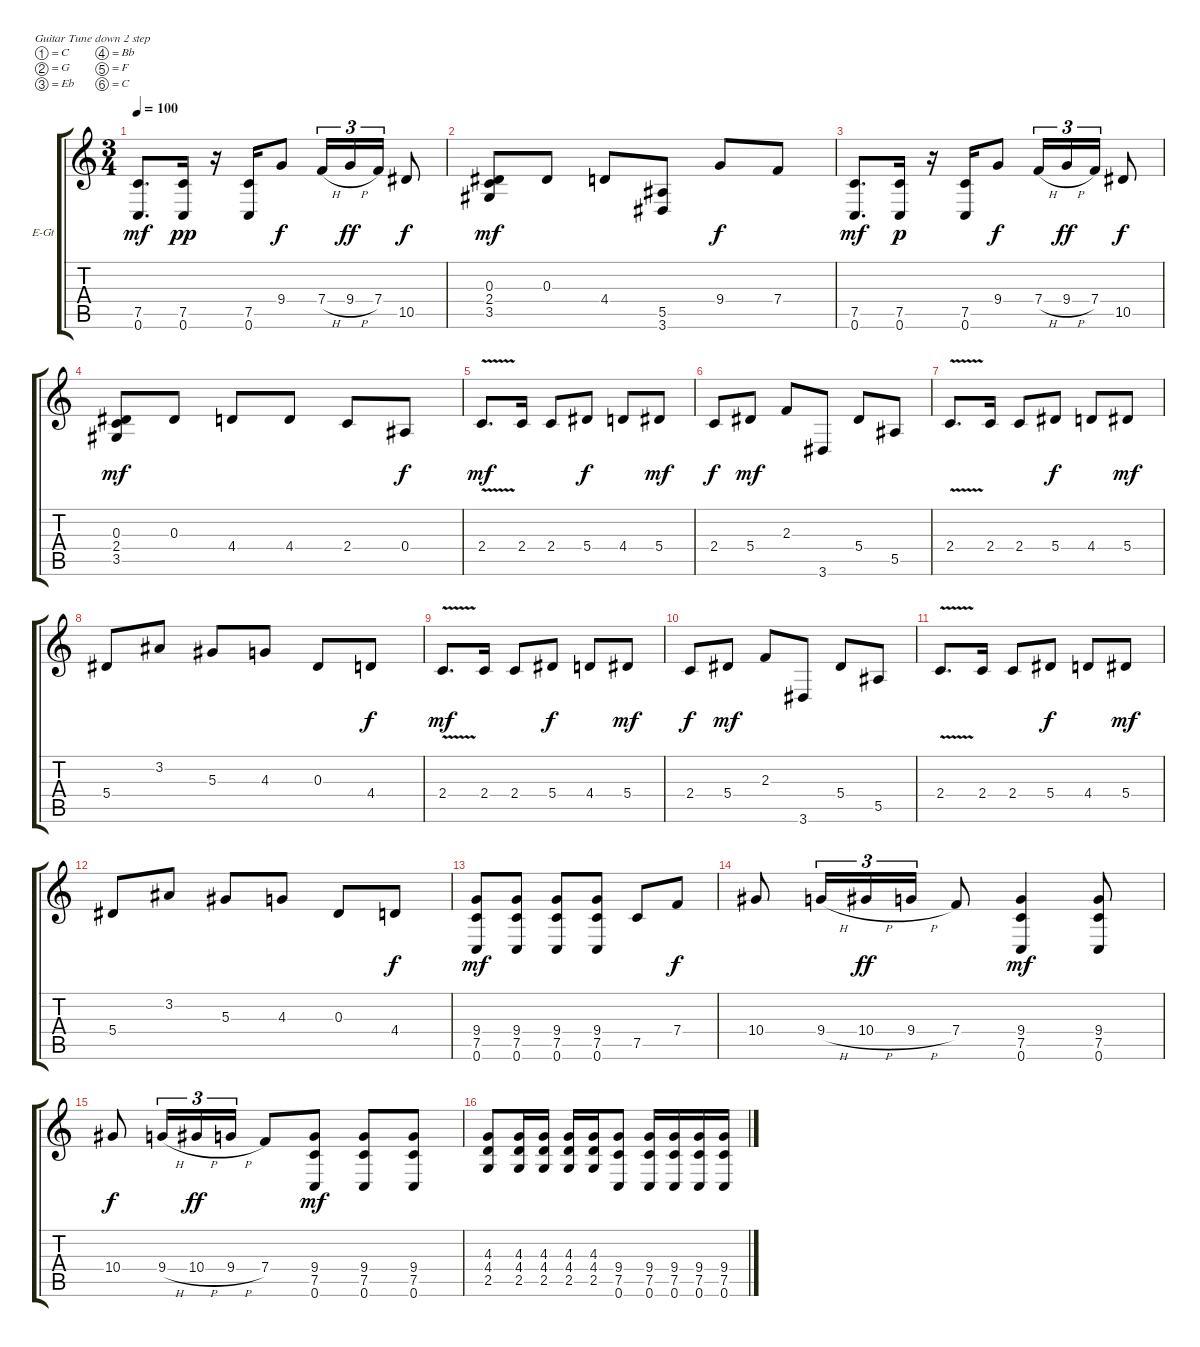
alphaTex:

\bracketExtendMode groupsimilarinstruments
\firstSystemTrackNameOrientation horizontal
\otherSystemsTrackNameOrientation horizontal
\track ("Guitar 2 (Lead)" "E-Gt") {instrument distortionguitar}
\staff {score tabs}
\tuning (C4 G3 Eb3 Bb2 F2 C2)
\ts (3 4)
\tempo 100
\clef g2
\ks c
(7.5 0.6).8{d dy mf} (7.5 0.6).16{dy pp} r.16 (7.5 0.6).16 9.4.8{dy f} 7.4{h}.16{tu (3 2)} 9.4{h}.16{tu (3 2) dy ff} 7.4.16{tu (3 2)} 10.5.8{dy f} |
(0.3 2.4 3.5).8{dy mf} 0.3.8 4.4.8 (5.5 3.6).8 9.4.8{dy f} 7.4.8 |
(7.5 0.6).8{d dy mf} (7.5 0.6).16{dy p} r.16 (7.5 0.6).16 9.4.8{dy f} 7.4{h}.16{tu (3 2)} 9.4{h}.16{tu (3 2) dy ff} 7.4.16{tu (3 2)} 10.5.8{dy f} |
(0.3 2.4 3.5).8{dy mf} 0.3.8 4.4.8 4.4.8 2.4.8 0.4.8{dy f} |
2.4{v}.8{d dy mf} 2.4.16 2.4.8 5.4.8{dy f} 4.4.8 5.4.8{dy mf} |
2.4.8{dy f} 5.4.8{dy mf} 2.3.8 3.6.8 5.4.8 5.5.8 |
2.4{v}.8{d} 2.4.16 2.4.8 5.4.8{dy f} 4.4.8 5.4.8{dy mf} |
5.4.8 3.2.8 5.3.8 4.3.8 0.3.8 4.4.8{dy f} |
2.4{v}.8{d dy mf} 2.4.16 2.4.8 5.4.8{dy f} 4.4.8 5.4.8{dy mf} |
2.4.8{dy f} 5.4.8{dy mf} 2.3.8 3.6.8 5.4.8 5.5.8 |
2.4{v}.8{d} 2.4.16 2.4.8 5.4.8{dy f} 4.4.8 5.4.8{dy mf} |
5.4.8 3.2.8 5.3.8 4.3.8 0.3.8 4.4.8{dy f} |
(9.4 7.5 0.6).8{dy mf} (9.4 7.5 0.6).8 (9.4 7.5 0.6).8 (9.4 7.5 0.6).8 7.5.8 7.4.8{dy f} |
10.4.8 9.4{h}.16{tu (3 2)} 10.4{h}.16{tu (3 2) dy ff} 9.4{h}.16{tu (3 2)} 7.4.8 (9.4 7.5 0.6).4{dy mf} (9.4 7.5 0.6).8 |
10.4.8{dy f} 9.4{h}.16{tu (3 2)} 10.4{h}.16{tu (3 2) dy ff} 9.4{h}.16{tu (3 2)} 7.4.8 (9.4 7.5 0.6).8{dy mf} (9.4 7.5 0.6).8 (9.4 7.5 0.6).8 |
(4.3 4.4 2.5).8 (4.3 4.4 2.5).16 (4.3 4.4 2.5).16 (4.3 4.4 2.5).16 (4.3 4.4 2.5).16 (9.4 7.5 0.6).8 (9.4 7.5 0.6).16 (9.4 7.5 0.6).16 (9.4 7.5 0.6).16 (9.4 7.5 0.6).16
